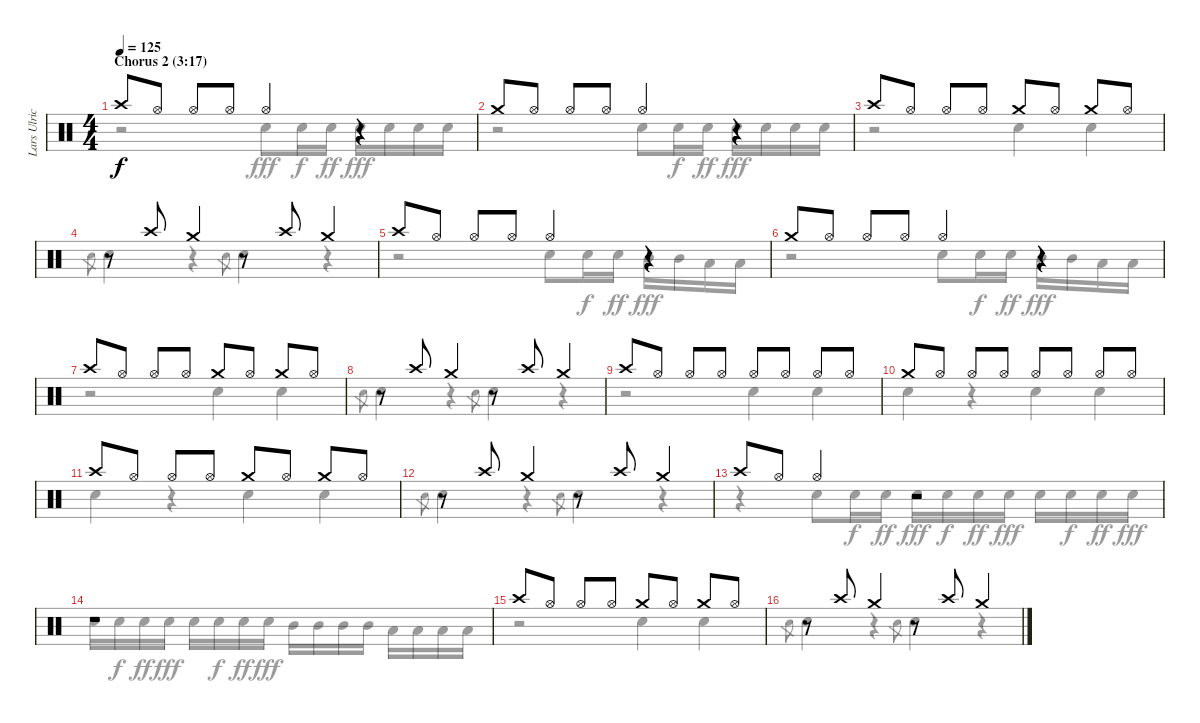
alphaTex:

\track ("Lars Ulrich Drums" "Lars Ulric") {instrument percussion}
\staff {score}
\articulation defaults
\voice
\ts (4 4)
\section ("" "Chorus 2 (3:17)")
\tempo 125
\clef neutral
\ks aminor "Crash high (hit)".8{dy f} "Hi-Hat (open)".8 "Hi-Hat (open)".8 "Hi-Hat (open)".8 "Hi-Hat (open)".4
r.4 |
"Crash medium (hit)".8 "Hi-Hat (open)".8 "Hi-Hat (open)".8 "Hi-Hat (open)".8 "Hi-Hat (open)".4 r.4 |
"Crash high (hit)".8 "Hi-Hat (open)".8 "Hi-Hat (open)".8 "Hi-Hat (open)".8 "Crash medium (hit)".8 "Hi-Hat (open)".8 "Crash medium (hit)".8 "Hi-Hat (open)".8 |
r.8 "Crash high (hit)".8 "Crash medium (hit)".4 r.8 "Crash high (hit)".8 "Crash medium (hit)".4 |
"Crash high (hit)".8 "Hi-Hat (open)".8 "Hi-Hat (open)".8 "Hi-Hat (open)".8 "Hi-Hat (open)".4 r.4 |
"Crash medium (hit)".8 "Hi-Hat (open)".8 "Hi-Hat (open)".8 "Hi-Hat (open)".8 "Hi-Hat (open)".4 r.4 |
"Crash high (hit)".8 "Hi-Hat (open)".8 "Hi-Hat (open)".8 "Hi-Hat (open)".8 "Crash medium (hit)".8 "Hi-Hat (open)".8 "Crash medium (hit)".8 "Hi-Hat (open)".8 |
r.8 "Crash high (hit)".8 "Crash medium (hit)".4 r.8 "Crash high (hit)".8 "Crash medium (hit)".4 |
"Crash high (hit)".8 "Hi-Hat (open)".8 "Hi-Hat (open)".8 "Hi-Hat (open)".8 "Hi-Hat (open)".8 "Hi-Hat (open)".8 "Hi-Hat (open)".8 "Hi-Hat (open)".8 |
"Crash medium (hit)".8 "Hi-Hat (open)".8 "Hi-Hat (open)".8 "Hi-Hat (open)".8 "Hi-Hat (open)".8 "Hi-Hat (open)".8 "Hi-Hat (open)".8 "Hi-Hat (open)".8 |
"Crash high (hit)".8 "Hi-Hat (open)".8 "Hi-Hat (open)".8 "Hi-Hat (open)".8 "Crash medium (hit)".8 "Hi-Hat (open)".8 "Crash medium (hit)".8 "Hi-Hat (open)".8 |
r.8 "Crash high (hit)".8 "Crash medium (hit)".4 r.8 "Crash high (hit)".8 "Crash medium (hit)".4 |
"Crash high (hit)".8 "Hi-Hat (open)".8 "Hi-Hat (open)".4 r.2 |
r.1 |
"Crash high (hit)".8 "Hi-Hat (open)".8 "Hi-Hat (open)".8 "Hi-Hat (open)".8 "Crash medium (hit)".8 "Hi-Hat (open)".8 "Crash medium (hit)".8 "Hi-Hat (open)".8 |
r.8 "Crash high (hit)".8 "Crash medium (hit)".4 r.8 "Crash high (hit)".8 "Crash medium (hit)".4
\voice
\clef neutral
\ottava regular
\simile none
\ks aminor
r.2{dy fff} "Electric Snare (hit)".8 "Electric Snare (hit)".16{dy f} "Electric Snare (hit)".16{dy ff} "Electric Snare (hit)".16{dy fff} "Electric Snare (hit)".16 "Electric Snare (hit)".16 "Electric Snare (hit)".16 |
r.2 "Electric Snare (hit)".8 "Electric Snare (hit)".16{dy f} "Electric Snare (hit)".16{dy ff} "Electric Snare (hit)".16{dy fff} "Electric Snare (hit)".16 "Electric Snare (hit)".16 "Electric Snare (hit)".16 |
r.2 "Electric Snare (hit)".4 "Electric Snare (hit)".4 |
"Electric Snare (hit)".8{gr} "Electric Snare (hit)".4 r.4 "Electric Snare (hit)".8{gr} "Electric Snare (hit)".4 r.4 |
r.2 "Electric Snare (hit)".8 "Electric Snare (hit)".16{dy f} "Electric Snare (hit)".16{dy ff} "Mid Tom (hit)".16{dy fff} "Mid Tom (hit)".16 "Low Tom (hit)".16 "Low Tom (hit)".16 |
r.2 "Electric Snare (hit)".8 "Electric Snare (hit)".16{dy f} "Electric Snare (hit)".16{dy ff} "Mid Tom (hit)".16{dy fff} "Mid Tom (hit)".16 "Low Tom (hit)".16 "Low Tom (hit)".16 |
r.2 "Electric Snare (hit)".4 "Electric Snare (hit)".4 |
"Electric Snare (hit)".8{gr} "Electric Snare (hit)".4 r.4 "Electric Snare (hit)".8{gr} "Electric Snare (hit)".4 r.4 |
r.2 "Electric Snare (hit)".4 "Electric Snare (hit)".4 |
"Electric Snare (hit)".4 r.4 "Electric Snare (hit)".4 "Electric Snare (hit)".4 |
"Electric Snare (hit)".4 r.4 "Electric Snare (hit)".4 "Electric Snare (hit)".4 |
"Electric Snare (hit)".8{gr} "Electric Snare (hit)".4 r.4 "Electric Snare (hit)".8{gr} "Electric Snare (hit)".4 r.4 |
r.4 "Electric Snare (hit)".8 "Electric Snare (hit)".16{dy f} "Electric Snare (hit)".16{dy ff} "Electric Snare (hit)".16{dy fff} "Electric Snare (hit)".16{dy f} "Electric Snare (hit)".16{dy ff} "Electric Snare (hit)".16{dy fff} "Electric Snare (hit)".16 "Electric Snare (hit)".16{dy f} "Electric Snare (hit)".16{dy ff} "Electric Snare (hit)".16{dy fff} |
"Electric Snare (hit)".16 "Electric Snare (hit)".16{dy f} "Electric Snare (hit)".16{dy ff} "Electric Snare (hit)".16{dy fff} "Electric Snare (hit)".16 "Electric Snare (hit)".16{dy f} "Electric Snare (hit)".16{dy ff} "Electric Snare (hit)".16{dy fff} "Mid Tom (hit)".16 "Mid Tom (hit)".16 "Mid Tom (hit)".16 "Mid Tom (hit)".16 "Low Tom (hit)".16 "Low Tom (hit)".16 "Low Tom (hit)".16 "Low Tom (hit)".16 |
r.2 "Electric Snare (hit)".4 "Electric Snare (hit)".4 |
"Electric Snare (hit)".8{gr} "Electric Snare (hit)".4 r.4 "Electric Snare (hit)".8{gr} "Electric Snare (hit)".4 r.4
